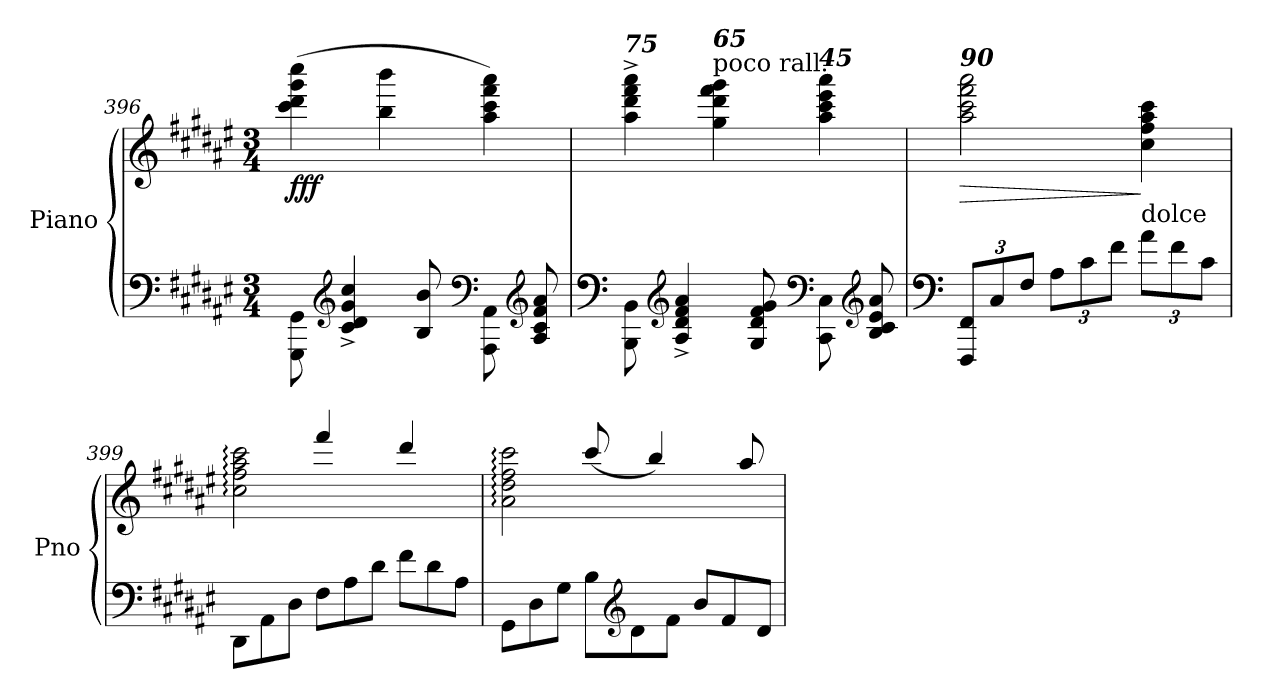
**kern	**kern	**dynam
*part1	*part1	*part1
*staff2	*staff1	*staff1/2
*I"Piano	*	*
*I'Pno	*	*
!!LO:LB:g=z
*clefF4	*clefG2	*
*k[f#c#g#d#a#e#]	*k[f#c#g#d#a#e#]	*
*M3/4	*M3/4	*
=396	=396	=396
!	!	!LO:DY:b
8GGG#\ 8GG#\	(4ccc#\ 4ddd#\ 4ggg#\ 4cccc#\	fff
*clefG2	*	*
4c#/^ 4d#/^ 4g#/^ 4cc#/^	.	.
.	4bb\ 4bbb\	.
8B/ 8b/	.	.
*clefF4	*	*
8AAA#\ 8AA#\	4aa#\ 4ccc#\ 4fff#\ 4aaa#\)	.
*clefG2	*	*
8A#/ 8c#/ 8f#/ 8a#/	.	.
=397	=397	=397
*clefF4	*	*
!	!LO:TX:a:Bi:t=75	!
8BBB\ 8BB\	4aa#\^ 4ddd#\^ 4fff#\^ 4aaa#\^	.
*clefG2	*	*
4A#/^ 4d#/^ 4f#/^ 4a#/^	.	.
!	!LO:TX:a:t=poco rall.	!
!	!LO:TX:a:Bi:t=65	!
.	4gg#\ 4ddd#\ 4fff#\ 4ggg#\	.
8G#/ 8d#/ 8f#/ 8g#/	.	.
*clefF4	*	*
!	!LO:TX:a:Bi:t=45	!
8CC#\ 8C#\	4aa#\ 4ccc#\ 4eee#\ 4aaa#\	.
*clefG2	*	*
8B/ 8c#/ 8e#/ 8a#/	.	.
=398	=398	=398
*clefF4	*	*
*Xbrackettup	*	*
!	!LO:TX:a:Bi:t=90	!
!	!	!LO:HP:b
12FFF#/ 12FF#/L	2aa#\ 2ccc#\ 2fff#\ 2aaa#\	>
12C#/	.	.
12F#/J	.	.
12A#\L	.	.
12c#\	.	.
12f#\J	.	.
!	!LO:TX:b:t=dolce	!
12a#\L	4cc#\ 4ff#\ 4aa#\ 4ccc#\	]
12f#\	.	.
12c#\J	.	.
!!LO:LB:g=z
=399	=399	=399
*Xtuplet	*	*
*	*^	*
12DD#\L	2cc#\: 2ff#\: 2aa#\: 2ccc#\:	4ryy	.
12AA#\	.	.	.
12D#\J	.	.	.
12F#\L	.	4fff#/	.
12A#\	.	.	.
12d#\J	.	.	.
12f#\L	4ryy	4ddd#/	.
12d#\	.	.	.
12A#\J	.	.	.
=400	=400	=400	=400
12GG#\L	2a#\: 2dd#\: 2ff#\: 2ccc#\:	4ryy	.
12D#\	.	.	.
12G#\J	.	.	.
12B\L	.	(>8ccc#/	.
*clefG2	*	*	*
12d#\	.	.	.
.	.	4bb/)	.
12f#\J	.	.	.
12b/L	4ryy	.	.
12f#/	.	.	.
.	.	8aa#/	.
12d#/J	.	.	.
*	*v	*v	*
=	=	=
*-	*-	*-
